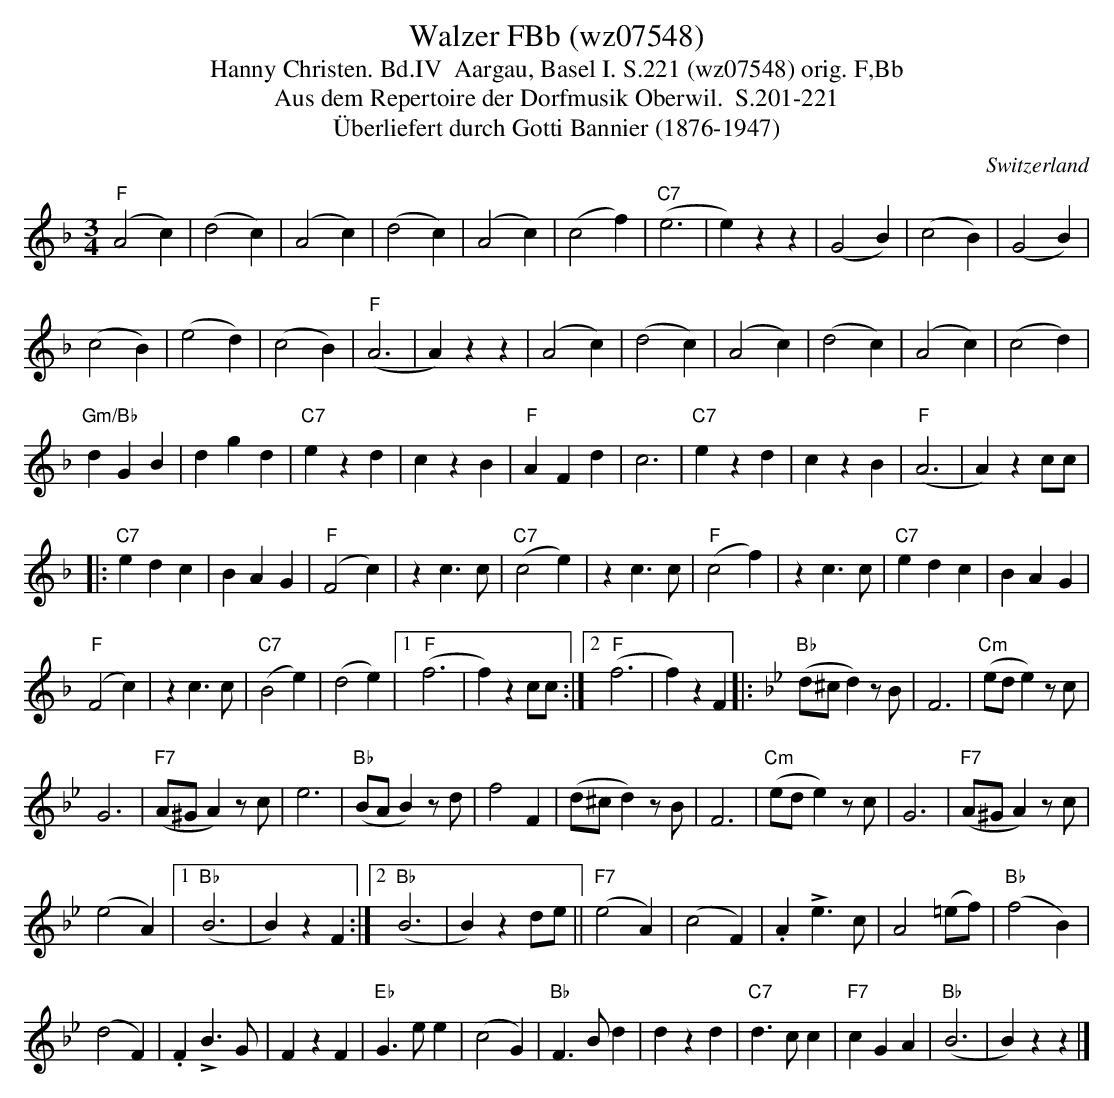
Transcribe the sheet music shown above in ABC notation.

X:1
T:Walzer FBb (wz07548)
T:Hanny Christen. Bd.IV  Aargau, Basel I. S.221 (wz07548) orig. F,Bb
T: Aus dem Repertoire der Dorfmusik Oberwil.  S.201-221
T:Überliefert durch Gotti Bannier (1876-1947)
M:3/4
L:1/4
O:Switzerland
K:F major
("F"A2c) | (d2c) | (A2c) | (d2c) | (A2c) | (c2f) | ("C7"e3 | e)zz | (G2B) | (c2B) | (G2B) |
(c2B) | (e2d) | (c2B) | ("F"A3 | A)zz | (A2c) | (d2c) | (A2c) | (d2c) | (A2c) | (c2d) |
"Gm/Bb"dGB | dgd | "C7"ezd | czB | "F"AFd | c3 | "C7"ezd | czB | ("F"A3 | A)zc/c/ |
|: "C7"edc | BAG | ("F"F2c) | zc>c | ("C7"c2e) | zc>c | ("F"c2f) | zc>c | "C7"edc | BAG |
("F"F2c) | zc>c | ("C7"B2e) | (d2e) |1 ("F"f3 | f)zc/c/ :|2 ("F"f3 | f)zF |: [K:Bb] ("Bb"d/^c/d)z/B/ | F3 | ("Cm"e/d/e)z/c/ |
G3 | ("F7"A/^G/A) z/c/ | e3 | ("Bb"B/A/B)z/d/ | f2F | (d/^c/d)z/B/ | F3 | ("Cm"e/d/e)z/c/ | G3 | ("F7"A/^G/A) z/c/ |
(e2A) |1 ("Bb"B3 | B)zF :|2 ("Bb"B3 | B)zd/e/ || ("F7"e2A) | (c2F) | .A!>!e>c | A2 (=e/f/) | ("Bb"f2B) |
(d2F) | .F!>!B>G | FzF | "Eb"G>ee | (c2G) | "Bb"F>Bd | dzd | "C7"d>cc | "F7"cGA | ("Bb"B3 | B)zz |]
